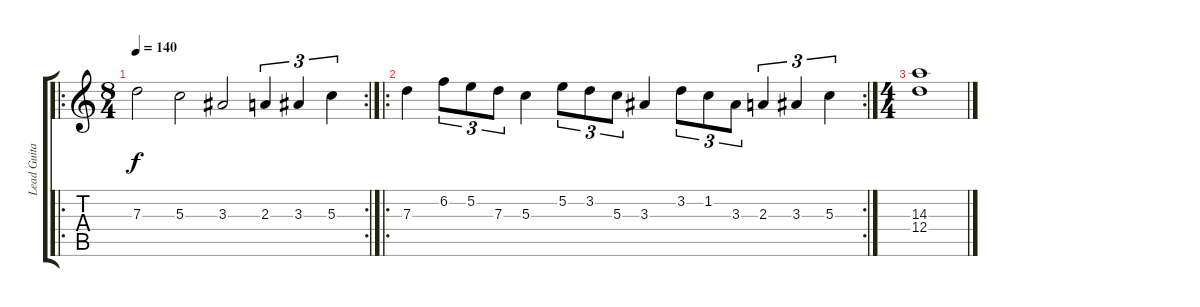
\track ("Lead Guitar" "Lead Guita") {instrument distortionguitar}
\staff {score tabs}
\tuning (E4 B3 G3 D3 A2 E2) {hide}
\ro
\rc 2
\ts (8 4)
\tempo 140
\clef g2
\ks c
7.3.2{dy f volume 10} 5.3.2 3.3.2 2.3.4{tu (3 2)} 3.3.4{tu (3 2)} 5.3.4{tu (3 2)} |
\ro
\rc 2
7.3.4 6.2.8{tu (3 2)} 5.2.8{tu (3 2)} 7.3.8{tu (3 2)} 5.3.4 5.2.8{tu (3 2)} 3.2.8{tu (3 2)} 5.3.8{tu (3 2)} 3.3.4 3.2.8{tu (3 2)} 1.2.8{tu (3 2)} 3.3.8{tu (3 2)} 2.3.4{tu (3 2)} 3.3.4{tu (3 2)} 5.3.4{tu (3 2)} |
\ts (4 4)
(14.3 12.4).1
